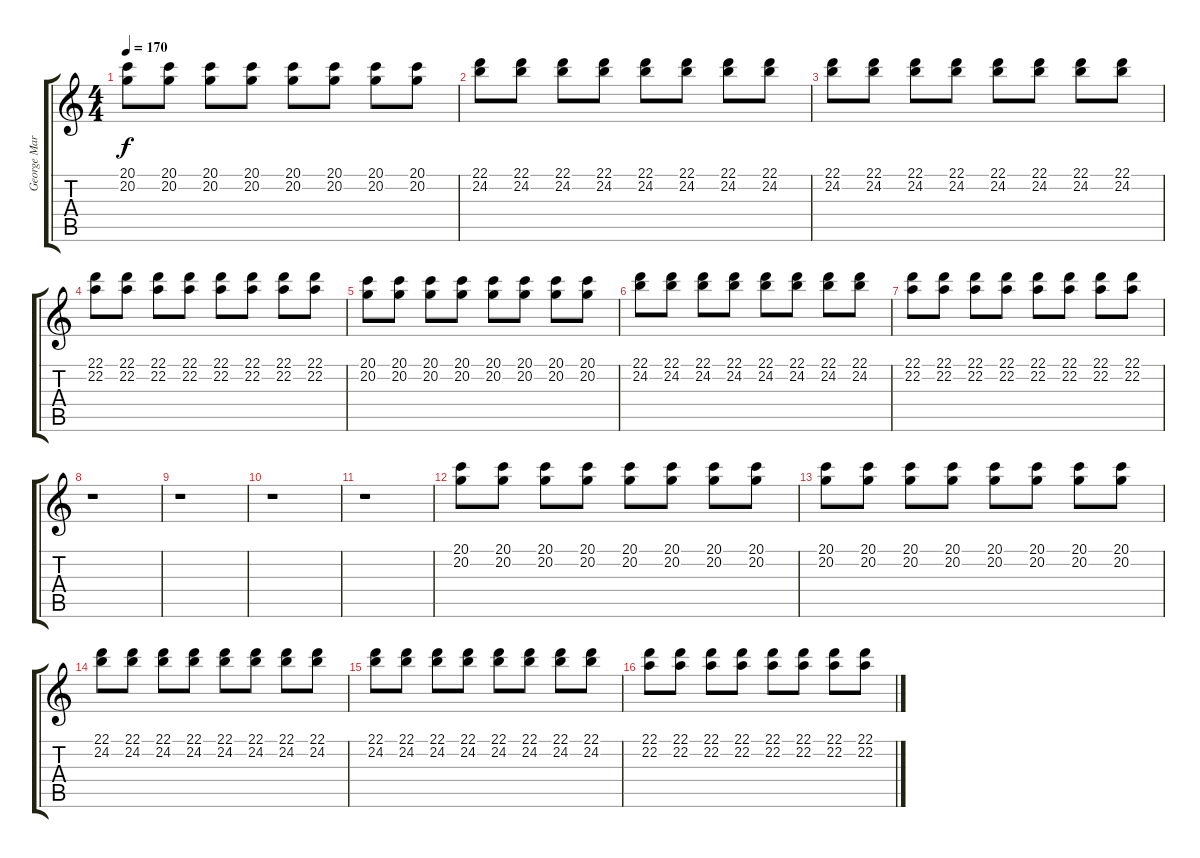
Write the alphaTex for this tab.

\track ("George Martin" "George Mar") {instrument acousticgrandpiano}
\staff {score tabs}
\tuning (E4 B3 G3 D3 A2 E2) {hide}
\ts (4 4)
\tempo 170
\clef g2
\ks c
(20.1 20.2).8{dy f} (20.1 20.2).8 (20.1 20.2).8 (20.1 20.2).8 (20.1 20.2).8 (20.1 20.2).8 (20.1 20.2).8 (20.1 20.2).8 |
(22.1 24.2).8 (22.1 24.2).8 (22.1 24.2).8 (22.1 24.2).8 (22.1 24.2).8 (22.1 24.2).8 (22.1 24.2).8 (22.1 24.2).8 |
(22.1 24.2).8 (22.1 24.2).8 (22.1 24.2).8 (22.1 24.2).8 (22.1 24.2).8 (22.1 24.2).8 (22.1 24.2).8 (22.1 24.2).8 |
(22.1 22.2).8 (22.1 22.2).8 (22.1 22.2).8 (22.1 22.2).8 (22.1 22.2).8 (22.1 22.2).8 (22.1 22.2).8 (22.1 22.2).8 |
(20.1 20.2).8 (20.1 20.2).8 (20.1 20.2).8 (20.1 20.2).8 (20.1 20.2).8 (20.1 20.2).8 (20.1 20.2).8 (20.1 20.2).8 |
(22.1 24.2).8 (22.1 24.2).8 (22.1 24.2).8 (22.1 24.2).8 (22.1 24.2).8 (22.1 24.2).8 (22.1 24.2).8 (22.1 24.2).8 |
(22.1 22.2).8 (22.1 22.2).8 (22.1 22.2).8 (22.1 22.2).8 (22.1 22.2).8 (22.1 22.2).8 (22.1 22.2).8 (22.1 22.2).8 |
r.1 |
r.1 |
r.1 |
r.1 |
(20.1 20.2).8 (20.1 20.2).8 (20.1 20.2).8 (20.1 20.2).8 (20.1 20.2).8 (20.1 20.2).8 (20.1 20.2).8 (20.1 20.2).8 |
(20.1 20.2).8 (20.1 20.2).8 (20.1 20.2).8 (20.1 20.2).8 (20.1 20.2).8 (20.1 20.2).8 (20.1 20.2).8 (20.1 20.2).8 |
(22.1 24.2).8 (22.1 24.2).8 (22.1 24.2).8 (22.1 24.2).8 (22.1 24.2).8 (22.1 24.2).8 (22.1 24.2).8 (22.1 24.2).8 |
(22.1 24.2).8 (22.1 24.2).8 (22.1 24.2).8 (22.1 24.2).8 (22.1 24.2).8 (22.1 24.2).8 (22.1 24.2).8 (22.1 24.2).8 |
(22.1 22.2).8 (22.1 22.2).8 (22.1 22.2).8 (22.1 22.2).8 (22.1 22.2).8 (22.1 22.2).8 (22.1 22.2).8 (22.1 22.2).8
